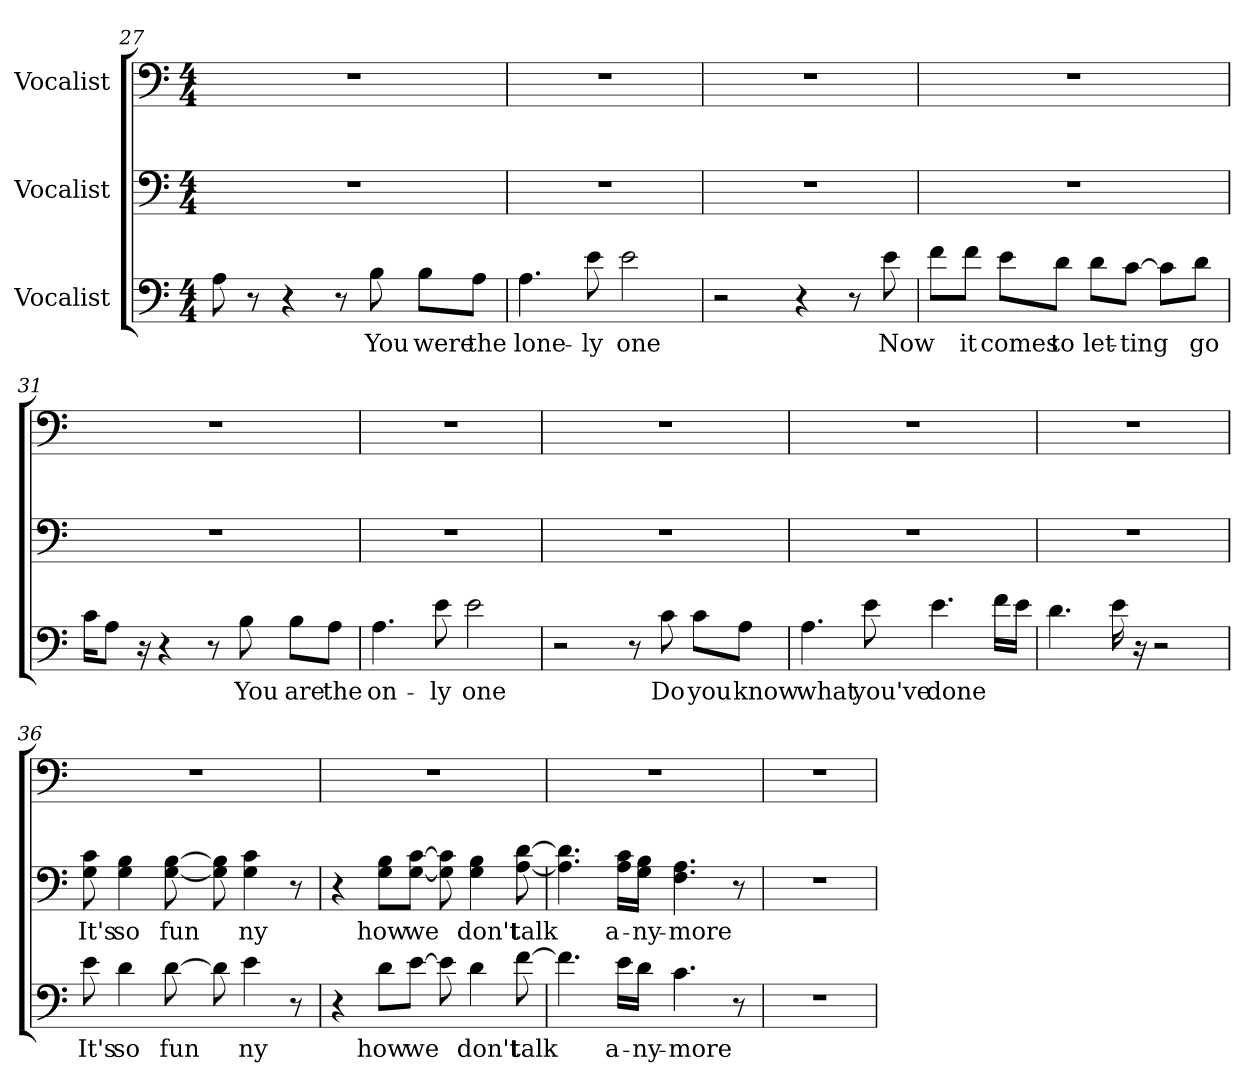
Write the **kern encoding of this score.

**kern	**text	**kern	**text	**kern
*part3	*part3	*part2	*part2	*part1
*staff3	*staff3	*staff2	*staff2	*staff1
*I"Vocalist	*	*I"Vocalist	*	*I"Vocalist
*clefF4	*	*clefF4	*	*clefF4
*M4/4	*	*M4/4	*	*M4/4
=27	=27	=27	=27	=27
8A	_	1r	.	1r
8r	.	.	.	.
4r	.	.	.	.
8r	.	.	.	.
8B	You	.	.	.
8B\L	were	.	.	.
8A\J	the	.	.	.
=28	=28	=28	=28	=28
4.A	lone-	1r	.	1r
8e	-ly	.	.	.
2e	one	.	.	.
=29	=29	=29	=29	=29
2r	.	1r	.	1r
4r	.	.	.	.
8r	.	.	.	.
8e	Now	.	.	.
=30	=30	=30	=30	=30
8f\L	_	1r	.	1r
8f\J	it	.	.	.
8e\L	comes	.	.	.
8d\J	to	.	.	.
8d\L	let-	.	.	.
[8c\J	-ting	.	.	.
8c\L]	_	.	.	.
8d\J	go	.	.	.
=31	=31	=31	=31	=31
16c\KL	_	1r	.	1r
8A\J	_	.	.	.
16r	.	.	.	.
4r	.	.	.	.
8r	.	.	.	.
8B	You	.	.	.
8B\L	are	.	.	.
8A\J	the	.	.	.
=32	=32	=32	=32	=32
4.A	on-	1r	.	1r
8e	-ly	.	.	.
2e	one	.	.	.
=33	=33	=33	=33	=33
2r	.	1r	.	1r
8r	.	.	.	.
8c	Do	.	.	.
8c\L	you	.	.	.
8A\J	know	.	.	.
=34	=34	=34	=34	=34
4.A	what	1r	.	1r
8e	you've	.	.	.
4.e	done	.	.	.
16f\LL	_	.	.	.
16e\JJ	_	.	.	.
=35	=35	=35	=35	=35
4.d	_	1r	.	1r
16e	_	.	.	.
16r	.	.	.	.
2r	.	.	.	.
=36	=36	=36	=36	=36
8e	It's	8G 8c	It's	1r
4d	so	4G 4B	so	.
[8d	fun	[8G [8B	fun	.
8d]	_	8G] 8B]	_	.
4e	ny	4G 4c	ny	.
8r	.	8r	.	.
=37	=37	=37	=37	=37
4r	.	4r	.	1r
8d\L	how	8G\ 8B\L	how	.
[8e\J	we	[8G\ [8c\J	we	.
8e]	_	8G] 8c]	_	.
4d	don't	4G 4B	don't	.
[8f	talk	[8A [8d	talk	.
=38	=38	=38	=38	=38
4.f]	_	4.A] 4.d]	_	1r
16e\LL	a-	16A\ 16c\LL	a-	.
16d\JJ	-ny-	16G\ 16B\JJ	-ny-	.
4.c	-more	4.F 4.A	-more	.
8r	.	8r	.	.
=39	=39	=39	=39	=39
1r	.	1r	.	1r
=	=	=	=	=
*-	*-	*-	*-	*-
